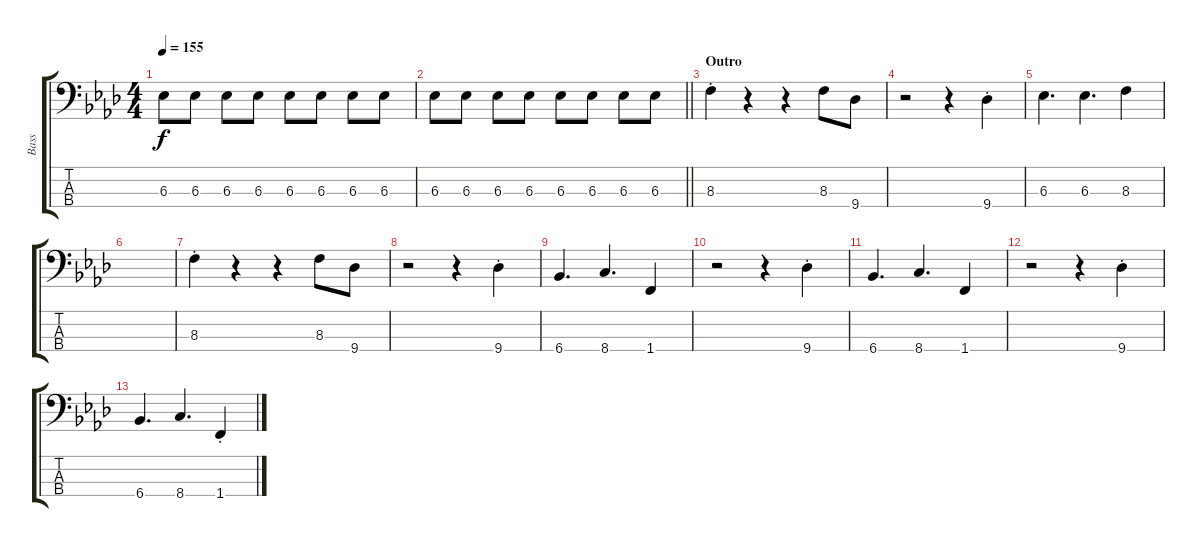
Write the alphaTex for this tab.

\track ("Bass" "Bass") {instrument electricbassfinger}
\staff {score tabs}
\tuning (G2 D2 A1 E1) {hide}
\ts (4 4)
\tempo 155
\clef f4
\ks fminor
6.3.8{dy f} 6.3.8 6.3.8 6.3.8 6.3.8 6.3.8 6.3.8 6.3.8 |
\barLineRight lightlight
6.3.8 6.3.8 6.3.8 6.3.8 6.3.8 6.3.8 6.3.8 6.3.8 |
\section ("" "Outro")
8.3{st}.4 r.4 r.4 8.3.8 9.4.8 |
r.2 r.4 9.4{st}.4 |
6.3.4{d} 6.3.4{d} 8.3.4 |
|
8.3{st}.4 r.4 r.4 8.3.8 9.4.8 |
r.2 r.4 9.4{st}.4 |
6.4.4{d} 8.4.4{d} 1.4.4 |
r.2 r.4 9.4{st}.4 |
6.4.4{d} 8.4.4{d} 1.4.4 |
r.2 r.4 9.4{st}.4 |
6.4.4{d} 8.4.4{d} 1.4{st}.4
